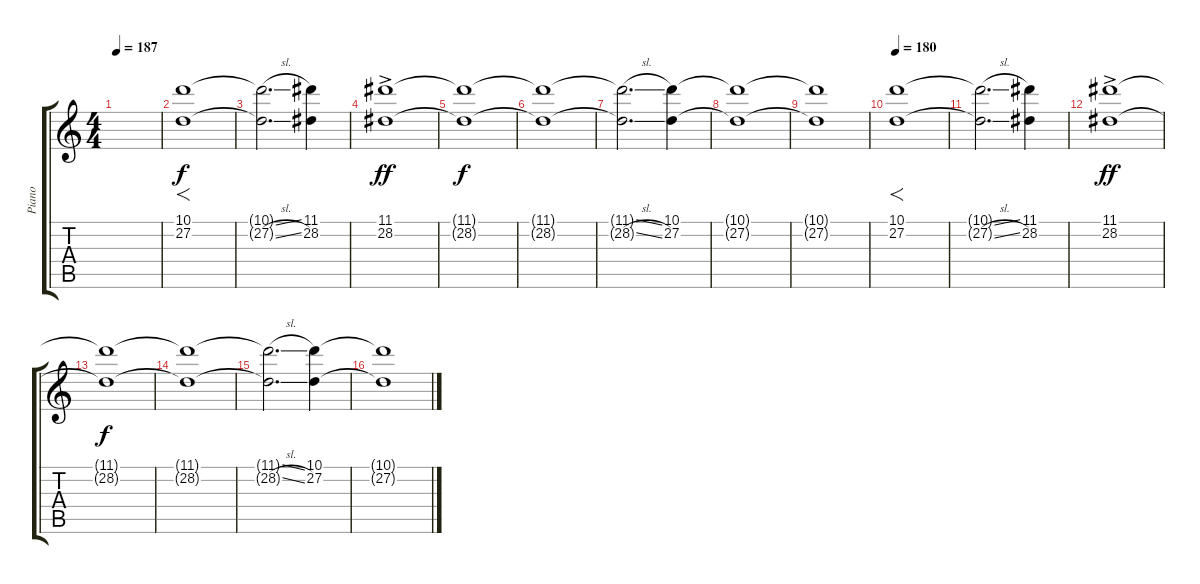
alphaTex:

\track ("Piano" "Piano") {instrument brightacousticpiano}
\staff {score tabs}
\tuning (E4 B3 G3 D3 A2 E2) {hide}
\ts (4 4)
\tempo 187
\clef g2
\ks c
|
(10.1 27.2).1{f volume 14 instrument stringensemble1} |
(10.1{sl t} 27.2{sl t}).2{d} (11.1 28.2).4 |
(11.1{ac} 28.2).1{dy ff} |
(11.1{t} 28.2{t}).1{dy f} |
(11.1{t} 28.2{t}).1 |
(11.1{sl t} 28.2{sl t}).2{d} (10.1 27.2).4 |
(10.1{t} 27.2{t}).1 |
(10.1{t} 27.2{t}).1 |
\tempo 180
(10.1 27.2).1{f volume 16 instrument stringensemble1} |
(10.1{sl t} 27.2{sl t}).2{d} (11.1 28.2).4 |
(11.1{ac} 28.2).1{dy ff} |
(11.1{t} 28.2{t}).1{dy f} |
(11.1{t} 28.2{t}).1 |
(11.1{sl t} 28.2{sl t}).2{d} (10.1 27.2).4 |
(10.1{t} 27.2{t}).1
